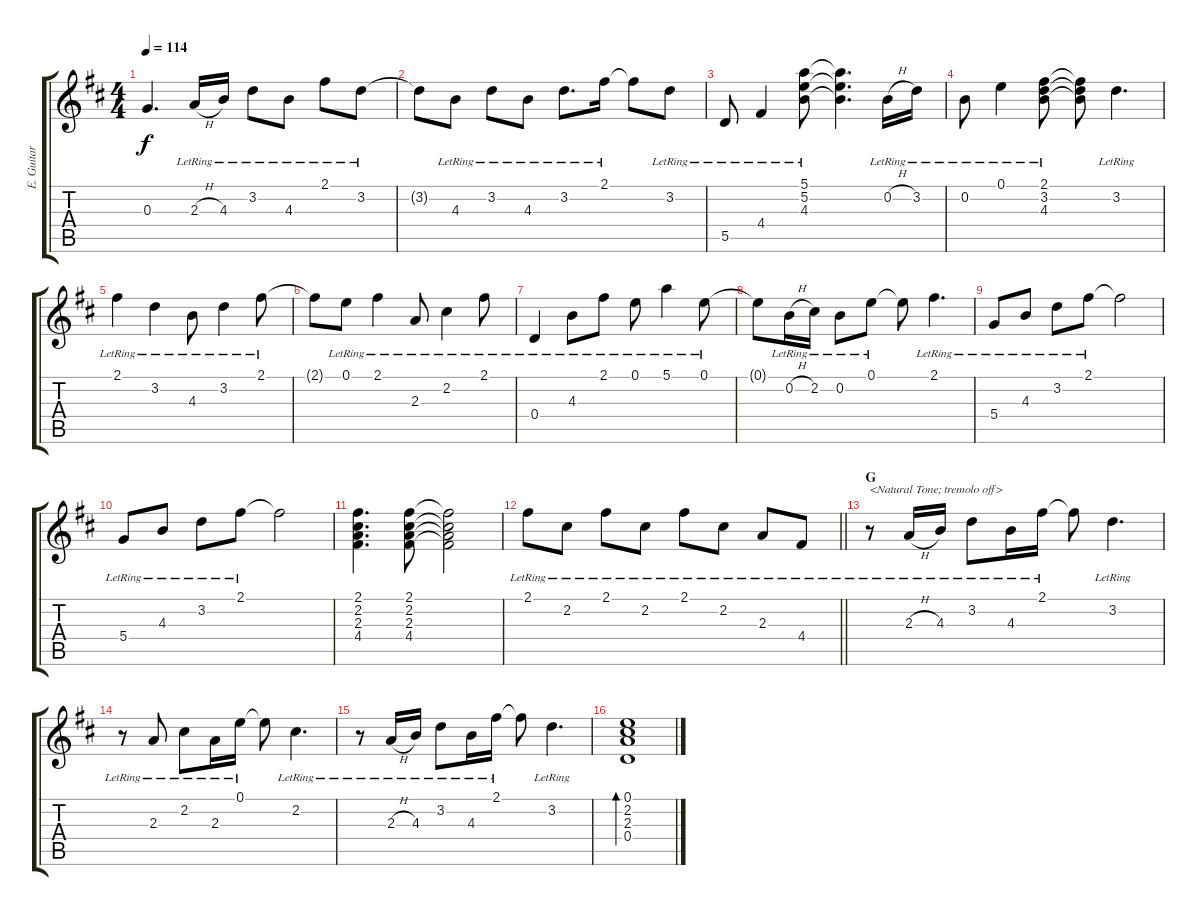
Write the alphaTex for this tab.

\track ("E. Guitar II" "E. Guitar ") {instrument electricguitarclean}
\staff {score tabs}
\tuning (E4 B3 G3 D3 A2 E2) {hide}
\ts (4 4)
\tempo 114
\clef g2
\ks d
0.3{t}.4{d dy f} 2.3{h lr}.16 4.3{lr}.16 3.2{lr}.8 4.3{lr}.8 2.1{lr}.8 3.2{lr}.8 |
3.2{t}.8 4.3{lr}.8 3.2{lr}.8 4.3{lr}.8 3.2{lr}.8{d} 2.1{lr}.16 2.1{t}.8 3.2{lr}.8 |
5.5{lr}.8 4.4{lr}.4 (5.1{lr} 5.2{lr} 4.3{lr}).8 (5.1{t} 5.2{t} 4.3{t}).4{d} 0.2{h lr}.16 3.2{lr}.16 |
0.2{lr}.8 0.1{lr}.4 (2.1{lr} 3.2{lr} 4.3{lr}).8 (2.1{t} 3.2{t} 4.3{t}).8 3.2{lr}.4{d} |
2.1{lr}.4 3.2{lr}.4 4.3{lr}.8 3.2{lr}.4 2.1{lr}.8 |
2.1{t}.8 0.1{lr}.8 2.1{lr}.4 2.3{lr}.8 2.2{lr}.4 2.1{lr}.8 |
0.4{lr}.4 4.3{lr}.8 2.1{lr}.8 0.1{lr}.8 5.1{lr}.4 0.1{lr}.8 |
0.1{t}.8 0.2{h lr}.16 2.2{lr}.16 0.2{lr}.8 0.1{lr}.8 0.1{t}.8 2.1{lr}.4{d} |
5.4{lr}.8 4.3{lr}.8 3.2{lr}.8 2.1{lr}.8 2.1{t}.2 |
5.4{lr}.8 4.3{lr}.8 3.2{lr}.8 2.1{lr}.8 2.1{t}.2 |
(2.1 2.2 2.3 4.4).4{d} (2.1 2.2 2.3 4.4).8 (2.1{t} 2.2{t} 2.3{t} 4.4{t}).2 |
\barLineRight lightlight
2.1{lr}.8 2.2{lr}.8 2.1{lr}.8 2.2{lr}.8 2.1{lr}.8 2.2{lr}.8 2.3{lr}.8 4.4{lr}.8 |
\section ("" "G")
r.8{txt "<Natural Tone; tremolo off>"} 2.3{h lr}.16 4.3{lr}.16 3.2{lr}.8 4.3{lr}.16 2.1{lr}.16 2.1{t}.8 3.2{lr}.4{d} |
r.8 2.3{lr}.8 2.2{lr}.8 2.3{lr}.16 0.1{lr}.16 0.1{t}.8 2.2{lr}.4{d} |
r.8 2.3{h lr}.16 4.3{lr}.16 3.2{lr}.8 4.3{lr}.16 2.1{lr}.16 2.1{t}.8 3.2{lr}.4{d} |
(0.1 2.2 2.3 0.4).1{bd 240}
